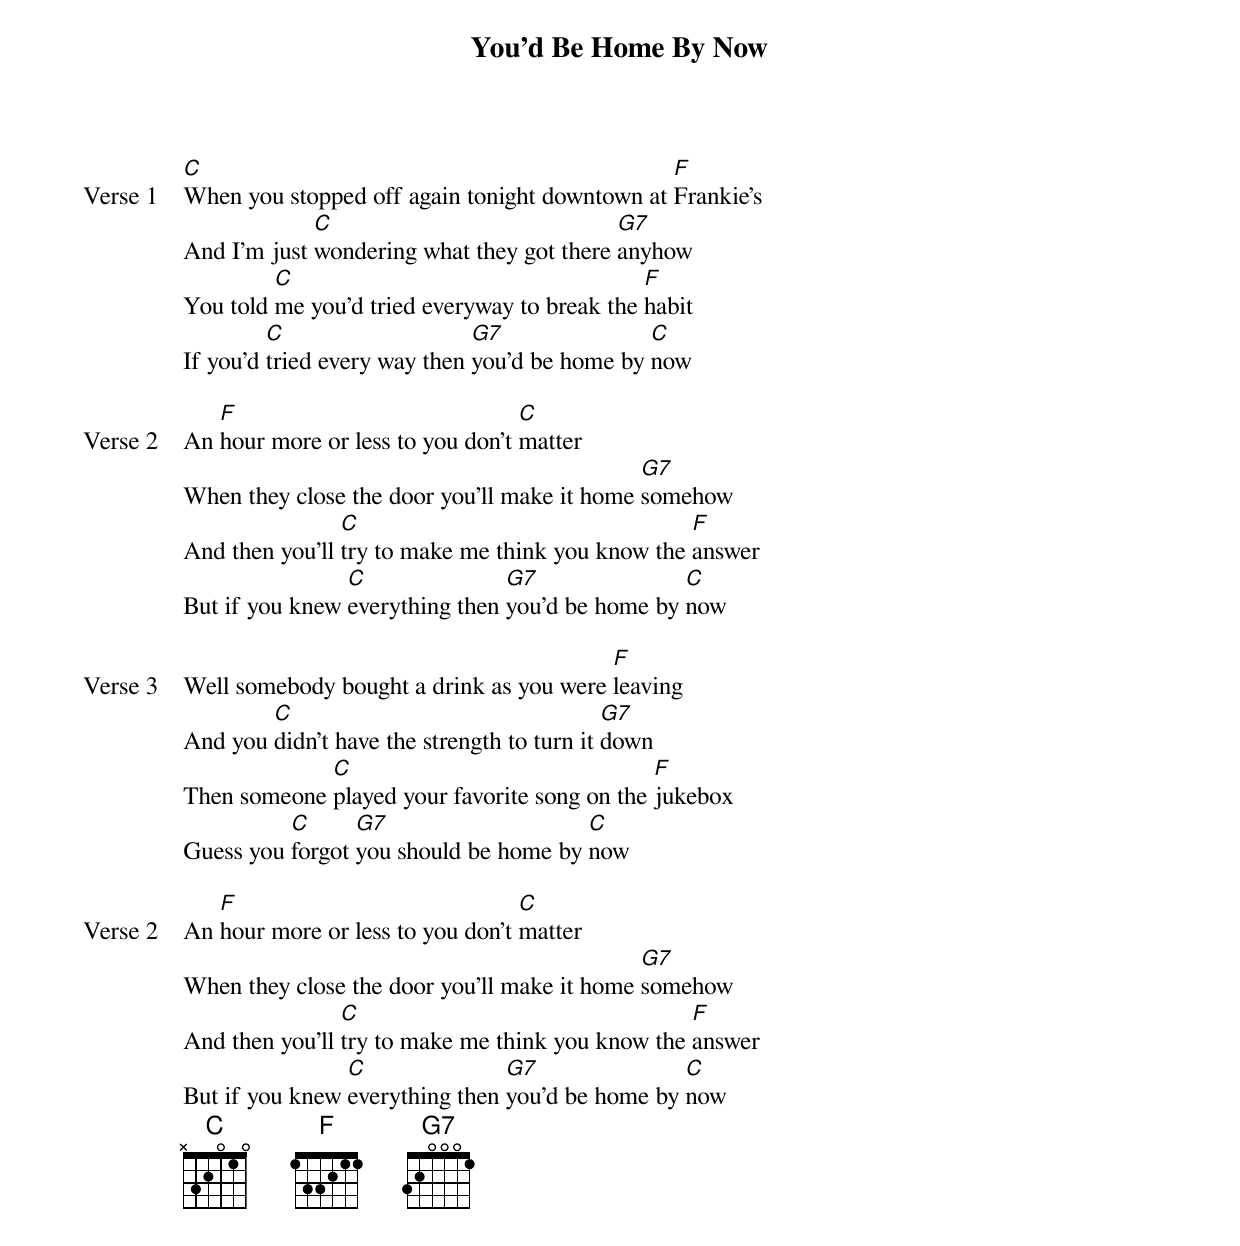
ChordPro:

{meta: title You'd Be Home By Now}
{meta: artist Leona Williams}
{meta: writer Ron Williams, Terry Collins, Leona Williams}

{start_of_verse: Verse 1}
[C]When you stopped off again tonight downtown at [F]Frankie’s
And I’m just [C]wondering what they got there [G7]anyhow
You told [C]me you’d tried everyway to break the [F]habit
If you’d [C]tried every way then [G7]you’d be home by [C]now
{end_of_verse}

{start_of_verse: Verse 2}
An [F]hour more or less to you don’t [C]matter
When they close the door you’ll make it home [G7]somehow
And then you’ll [C]try to make me think you know the [F]answer
But if you knew [C]everything then [G7]you’d be home by [C]now
{end_of_verse}

{start_of_verse: Verse 3}
Well somebody bought a drink as you were [F]leaving
And you [C]didn’t have the strength to turn it [G7]down
Then someone [C]played your favorite song on the [F]jukebox
Guess you [C]forgot [G7]you should be home by [C]now
{end_of_verse}

{start_of_verse: Verse 2}
An [F]hour more or less to you don’t [C]matter
When they close the door you’ll make it home [G7]somehow
And then you’ll [C]try to make me think you know the [F]answer
But if you knew [C]everything then [G7]you’d be home by [C]now
{end_of_verse}
